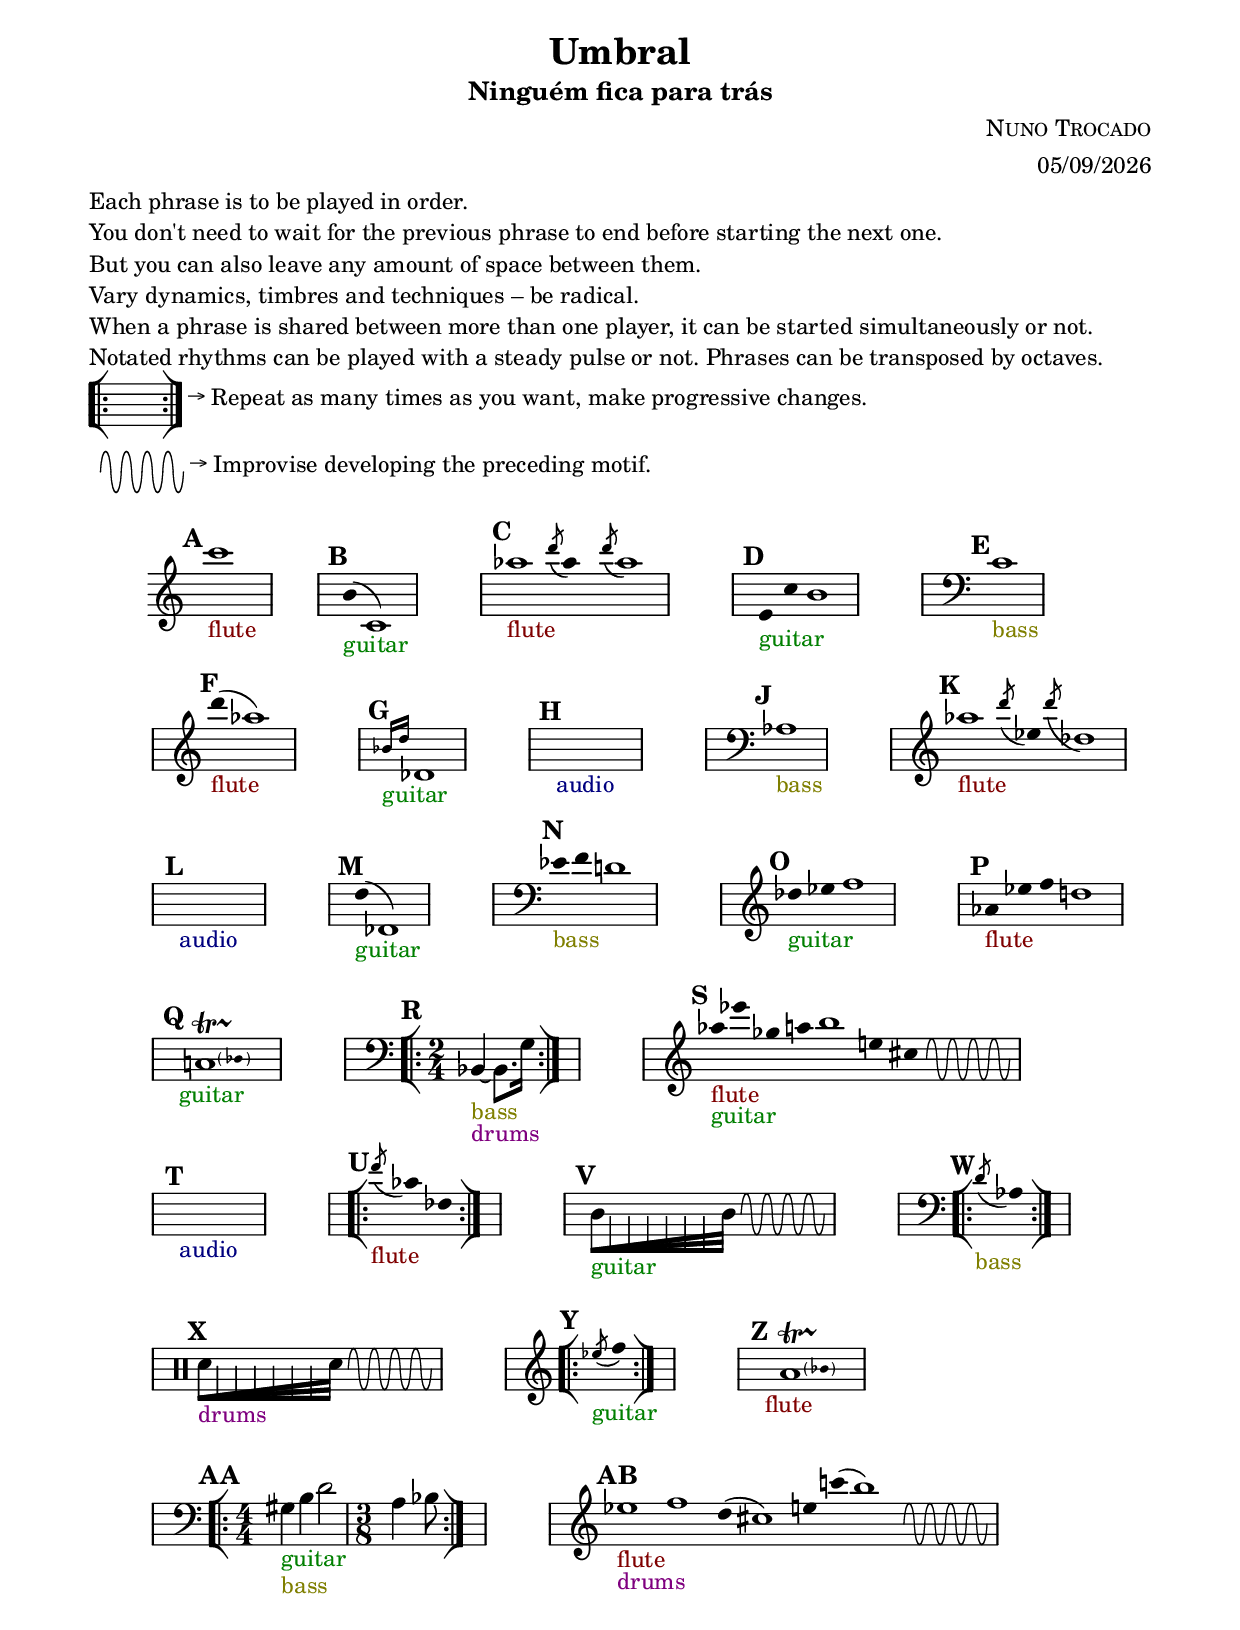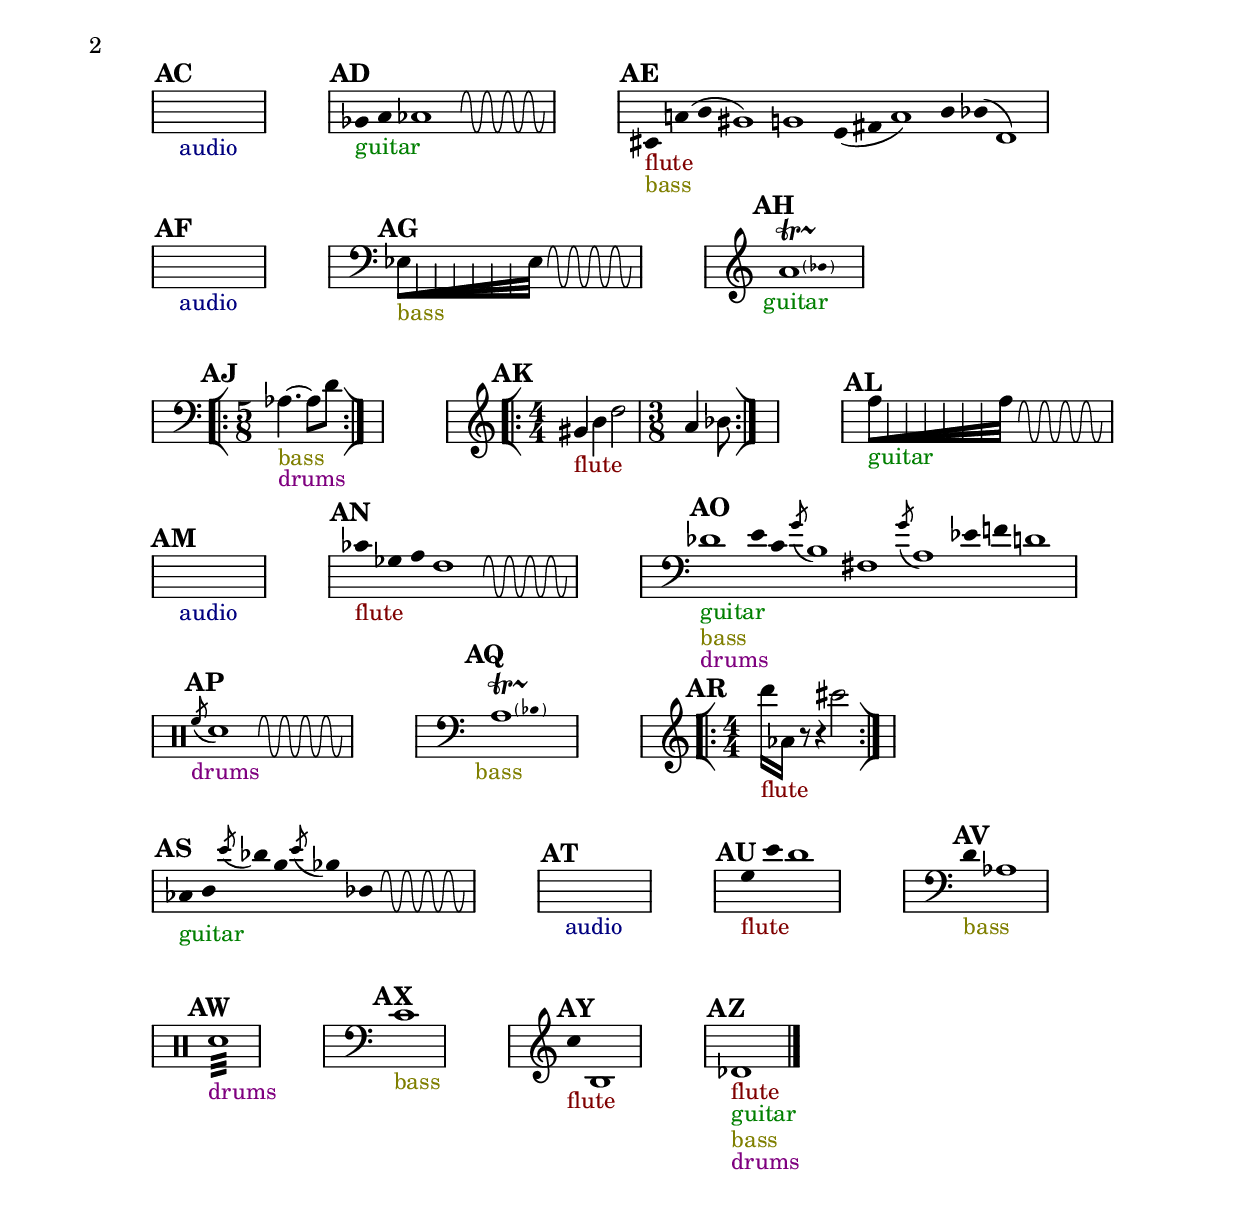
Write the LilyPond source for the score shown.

\version "2.22.0"

\include "defaults.ly"

proportionalWrapper =
#(define-music-function
     (music)
     (ly:music?)
   #{
     \newSpacingSection
     \set Score.proportionalNotationDuration = #(ly:make-moment 1/2)
     \override SpacingSpanner.uniform-stretching = ##t
     #music
     \set Score.proportionalNotationDuration = #(ly:make-moment 1/1)
   #})

barBreak = {
  \cadenzaOff
  \bar "|"
  \stopStaff
  \time 2/4
  s2
  \noBreak
  \startStaff
  \bar "|"
  \cadenzaOn
  s8
  \mark \default
}

loopStart = {
  \newSpacingSection
  \cadenzaOff
  \undo \omit Staff.TimeSignature
  \noBreak
  \bar "[|:"
}

loopStop = {
  \bar ":|]"
  \noBreak
  \omit Staff.TimeSignature
  \cadenzaOn
  s8
  \barBreak
}

markupStencil =
#(define-music-function
  (markup music)
  (markup? ly:music?)
  (define (proc grob)
   (let* ((sten (grob-interpret-markup grob markup))
          (xex (ly:stencil-extent sten X)))
    (ly:grob-set-property! grob 'minimum-X-extent xex)
    (ly:grob-set-property! grob 'stencil sten)))
  #{ \tweak before-line-breaking #proc #music #})

squiggle = \markup
  \override #'(height . 2)
  \draw-squiggle-line #1 #'(8 . 0) ##f

featheredBeams =
#(define-music-function
     (music)
     (ly:music?)
  #{
    \proportionalWrapper {
      \stemOn
      \override Beam.grow-direction = #RIGHT
      \featherDurations #(ly:make-moment 1/4)
      { #music }
      \override Beam.grow-direction = #'()
      \markupStencil \squiggle r4
      \barBreak
    }
  #})

aTrill = {
  \proportionalWrapper {
    \absolute { \pitchedTrill a'1\startTrillSpan bes' s2\stopTrillSpan }
  }
  \barBreak
}

aTrillBass = {
  \proportionalWrapper {
    \absolute { \pitchedTrill a1\startTrillSpan bes s2\stopTrillSpan }
  }
  \barBreak
}

flute = \markup \with-color #darkred "flute"
sono = \markup \with-color #darkblue "audio"
guitar = \markup \with-color #darkgreen "guitar"
bass = \markup \with-color #darkyellow "bass"
drum = \markup \with-color #darkmagenta "drums"

\header {
  title = "Umbral"
  subtitle = "Ninguém fica para trás"
  composer = \markup {
    \right-column {
      \line { \smallCaps "Nuno Trocado" }
      \line { \date }
    }
  }
}

\paper {
  top-margin = 15
  bottom-margin = 15
  left-margin = 15
  right-margin = 15
}

\markup {
  \vspace #1
  \column {
    \line { Each phrase is to be played in order. }
    \line { You don't need to wait for the previous phrase to end before starting the next one. }
    \line { But you can also leave any amount of space between them. }
    \line { Vary dynamics, timbres and techniques – be radical. }
    \line { When a phrase is shared between more than one player, it can be started simultaneously or not.}
    \line { Notated rhythms can be played with a steady pulse or not. Phrases can be transposed by octaves. }
    \line {
      \score {
	{ \omit Staff.Clef \omit Staff.TimeSignature \bar "[|:" s4 \bar ":|]" }
	\layout { indent = #0 }
      }
      → Repeat as many times as you want, make progressive changes.
    }
    \vspace #0.5
    \line {
      \score {
	{ \omit Staff.Clef \omit Staff.TimeSignature \stopStaff \markupStencil \squiggle r4 }
	\layout { indent = #-1.5 }
      }
      → Improvise developing the preceding motif.
    }
    \vspace #1
  }
}

alto = \markup { alto }
bari = \markup { bari }

\score {
  
  \relative c' {
    \override Staff.Clef #'break-visibility = #all-invisible
    \override Staff.Clef.full-size-change = ##t
    \set Score.markFormatter = #format-mark-numbers
    \override Score.RehearsalMark.font-size = #1
    \omit Staff.TimeSignature
    \numericTimeSignature
    \cadenzaOn
    \stemOff

    %% 1
    \mark \default
    c''1_\flute
    \barBreak

    %% 2
    \proportionalWrapper {
      b,4(_\guitar c,1) |
    }
    \barBreak

    %% 3
    \proportionalWrapper {
      aes''_\flute \stemOn \acciaccatura d8 \stemOff aes4 s4
      \stemOn \acciaccatura d8 \stemOff aes1
    }
    \barBreak

    \proportionalWrapper {
      e,4_\guitar c' b1
    }
    \barBreak

    \proportionalWrapper {
      \clef bass
      c,1_\bass
    }
    \barBreak

    \proportionalWrapper {
      \clef treble
      d''4(_\flute aes1)
    }
    \barBreak

    \proportionalWrapper {
      \stemOn \grace { bes,16_\guitar d } \stemOff des,1
    }
    \barBreak

    % 8
    \proportionalWrapper {
      s2_\sono s2
    }
    \barBreak

    \proportionalWrapper {
      \clef bass
      aes1_\bass 
    }
    \barBreak

    \proportionalWrapper {
      \clef treble
      aes''1_\flute \stemOn \acciaccatura d8 \stemOff ees,4 \stemOn \acciaccatura d'8 \stemOff des,1
    }
    \barBreak

    % 11
    \proportionalWrapper {
      s2_\sono s2
    }
    \barBreak

    % 12
    \proportionalWrapper {
      d4(_\guitar des,1)
    }
    \barBreak

    % 13
    \proportionalWrapper {
      \clef bass
      ees4_\bass f d1
    }
    \barBreak

    % 14
    \proportionalWrapper {
      \clef treble
      des'4_\guitar ees f1
    }
    \barBreak

    \proportionalWrapper {
      aes,4_\flute ees'4 f d1
    }
    \barBreak

    s8_\guitar \aTrill

    \loopStart
    \clef bass
    \time 2/4
    \stemOn
    bes,,4~_\bass_\drum bes8. g'16 |
    \stemOff
    \loopStop
    \cadenzaOn

    \proportionalWrapper {
      \clef treble
      aes''4_\flute_\guitar ees' ges, a b1 e,4 cis
      \markupStencil \squiggle r4
    }
    \barBreak

    \proportionalWrapper {
      s2_\sono s2
    }
    \barBreak

    \loopStart
    \cadenzaOn
    \stemOn \acciaccatura d'8_\flute \stemOff aes4 des,
    \loopStop

    \featheredBeams { b32[_\guitar \hide NoteHead \repeat unfold 6 { b } \undo \hide NoteHead b] }

    \loopStart
    \cadenzaOn
    \clef bass
    \stemOn \acciaccatura d,8_\bass \stemOff aes4
    \loopStop

    %% 23
    \clef percussion
    \featheredBeams { d32[_\drum \hide NoteHead \repeat unfold 6 { d } \undo \hide NoteHead d] }

    \loopStart
    \clef treble
    \cadenzaOn
    \stemOn \acciaccatura ees'8_\guitar \stemOff f4
    \loopStop

    \clef treble
    s8_\flute \aTrill
    
    \loopStart
    \stemOn
    \clef bass
    \time 4/4
    gis,,4_\guitar_\bass b d2
    \time 3/8
    a4 bes8
    \loopStop
    
    %% 27
    \proportionalWrapper {
      \clef treble
      \stemOff
      ees'1_\flute_\drum f d4( cis1) e4 c'( b1) \markupStencil \squiggle r4
    }
    \barBreak

    %% 28
    \proportionalWrapper {
      s2_\sono s2
    }
    \barBreak

    %% 29
    \proportionalWrapper {
      ges,4_\guitar a aes1 \markupStencil \squiggle r4
    }
    \barBreak

    %% 30
    \proportionalWrapper {
      \clef treble
      cis,4_\flute_\bass a'( b gis1) g1 e4_( fis a1) b4 bes( d,1)
    }
    \barBreak

    %% 31
    \proportionalWrapper {
      s2_\sono s2
    }
    \barBreak

    %% 32
    \clef bass
    \featheredBeams { ees,32[_\bass \hide NoteHead \repeat unfold 6 { ees } \undo \hide NoteHead ees] }

    %% 33
    \clef treble
    s8_\guitar \aTrill

    %% 34
    \loopStart
    \time 5/8
    \stemOn
    \clef bass
    aes4.~_\bass_\drum aes8 d8 
    \loopStop

    %% 35
    \loopStart
    \clef treble
    \time 4/4
    gis4_\flute b d2
    \time 3/8
    \noBreak
    \time 3/8
    a4 bes8 |
    \loopStop

    %% 36
    \featheredBeams { f'32[_\guitar \hide NoteHead \repeat unfold 6 { f } \undo \hide NoteHead f] }

    %% 37
    \proportionalWrapper {
      s2_\sono s2
    }
    \barBreak

    %% 38
    \proportionalWrapper {
      \stemOff
      aes4_\flute ees f d1 \markupStencil \squiggle r4
    }
    \barBreak

    %% 39
    \proportionalWrapper {
      \clef bass
      des,1_\guitar_\bass_\drum e4 c
      \stemOn \acciaccatura g'8 \stemOff b,1 fis1
      \stemOn \acciaccatura g'8 \stemOff a,1 ees'4 f d1
    }
    \barBreak

    %% 40
    \proportionalWrapper {
      \clef percussion
      \stemOn \acciaccatura f8_\drum \stemOff d1 \markupStencil \squiggle r4
    }
    \barBreak

    \clef bass
    s8_\bass \aTrillBass

    \clef treble
    \loopStart
    \time 4/4
    \stemOn
    \newSpacingSection
    d''16_\flute
    \once \override Score.NoteColumn.X-offset = #1
    aes, r8 r4 cis'2
    \stemOff
    \loopStop

    \proportionalWrapper {
      aes,4_\guitar b
      \stemOn \acciaccatura c'8 \stemOff bes4 g
      \stemOn \acciaccatura c8 \stemOff ges4 bes,
      \markupStencil \squiggle r4
    }
    \barBreak

    %% 44
    \proportionalWrapper {
      s2_\sono s2
    }
    \barBreak

    %% 45
    \proportionalWrapper {
      e4_\flute c' b1
    }
    \barBreak

    %% 46
    \proportionalWrapper {
      \clef bass
      d,,4_\bass aes1
    }
    \barBreak

    %% 47
    \proportionalWrapper {
      \clef percussion
      d1:32_\drum
    }
    \barBreak

    %% 48
    \proportionalWrapper {
      \clef bass
      c1_\bass
    }
    \barBreak

    %% 49
    \proportionalWrapper {
      \clef treble
      c'4_\flute b,1
    }
    \barBreak

    %% final bar
    des1_\flute_\guitar_\bass_\drum
    \bar "|."
    
  }

  \layout {
    indent = #10
    ragged-right = ##t
    \context {
      \Score
      \omit BarNumber
    }
  }
}